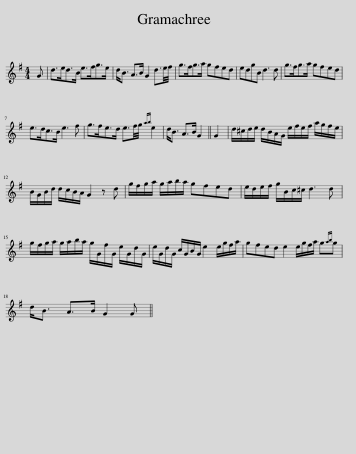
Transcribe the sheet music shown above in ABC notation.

X:1
L:1/8
M:4/4
I:linebreak $
K:G
V:1 treble
V:1
 G | d>ed>B e>fg>e | d<B A>B G2 d3/2e/4f/4 | g>fg>a gfed | edgB d3 d | %5
 g>fg>a gfed |$ e>dc>B e3 f | g>fe>d e3/2f/4g/4{ab} e2 | d<B A>B G2 || G2 | %10
 d/^c/d/e/ d/B/A/G/ e/f/e/f/ a/g/f/e/ |$ B/G/B/d/ d/c/B/A/ G2 z d | g/f/g/a/ g/a/b/a/ gfed | e/d/e/f/ g/B/c/^c/ d3 d |$ g/f/g/a/ g/a/b/a/ g/G/f/G/ e/G/d/G/ | %15
 e/G/d/G/ c/G/B/G/ e2 e/g/f/a/ | gfed e2 e/g/f/a/ g{ab}g |$ d<B A>B G2 G || %18
